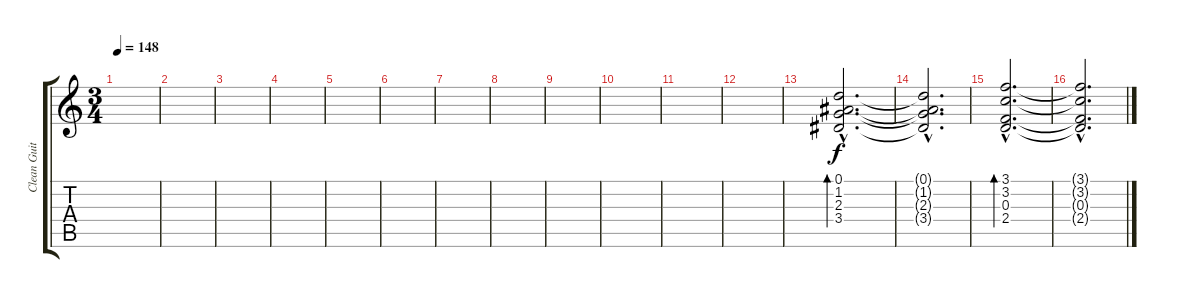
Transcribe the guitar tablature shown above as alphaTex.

\track ("Clean Guitar Fills" "Clean Guit") {instrument electricguitarclean}
\staff {score tabs}
\tuning (D4 A3 F3 C3 G2 C2) {hide}
\ts (3 4)
\tempo 148
\clef g2
\ks c
|
|
|
|
|
|
|
|
|
|
|
|
(0.1{hac} 1.2{hac} 2.3{hac} 3.4{hac}).2{d bd 240} |
(0.1{hac t} 1.2{hac t} 2.3{hac t} 3.4{hac t}).2{d} |
(3.1{hac} 3.2{hac} 0.3{hac} 2.4{hac}).2{d bd 240} |
(3.1{hac t} 3.2{hac t} 0.3{hac t} 2.4{hac t}).2{d}
